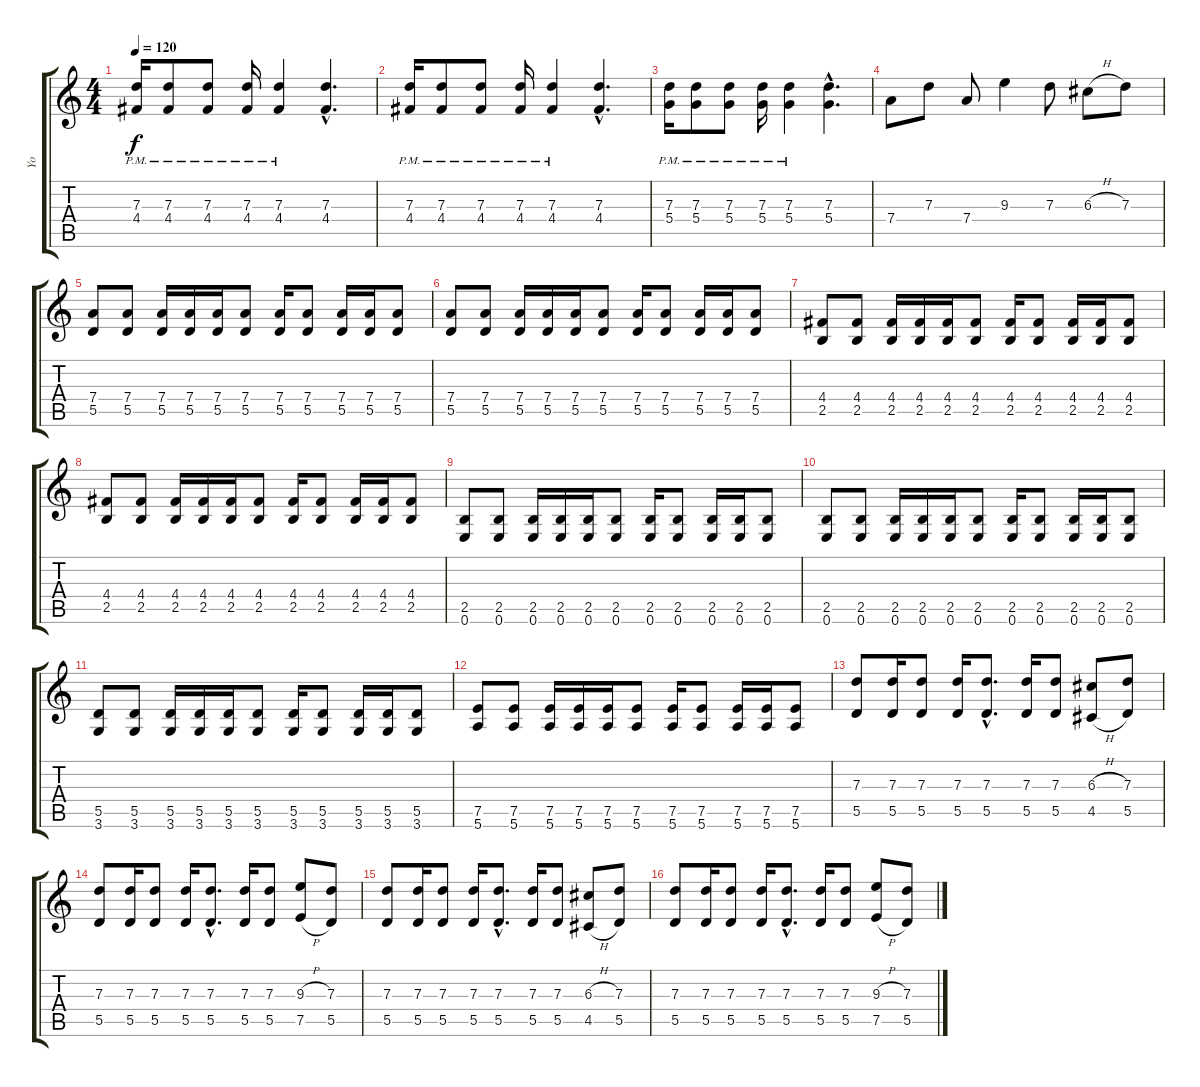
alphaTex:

\track ("Yo" "Yo") {instrument overdrivenguitar}
\staff {score tabs}
\tuning (E4 B3 G3 D3 A2 E2) {hide}
\ts (4 4)
\tempo 120
\clef g2
\ks c
(7.3 4.4{pm}).16{dy f} (7.3 4.4{pm}).8 (7.3 4.4{pm}).8 (7.3 4.4{pm}).16 (7.3 4.4{pm}).4 (7.3{hac} 4.4{hac}).4{d} |
(7.3 4.4{pm}).16 (7.3 4.4{pm}).8 (7.3 4.4{pm}).8 (7.3 4.4{pm}).16 (7.3 4.4{pm}).4 (7.3{hac} 4.4{hac}).4{d} |
(7.3 5.4{pm}).16 (7.3 5.4{pm}).8 (7.3 5.4{pm}).8 (7.3 5.4{pm}).16 (7.3 5.4{pm}).4 (7.3{hac} 5.4{hac}).4{d} |
7.4.8 7.3.8 7.4.8 9.3.4 7.3.8 6.3{h}.8 7.3.8 |
(7.4 5.5).8 (7.4 5.5).8 (7.4 5.5).16 (7.4 5.5).16 (7.4 5.5).16 (7.4 5.5).8 (7.4 5.5).16 (7.4 5.5).8 (7.4 5.5).16 (7.4 5.5).16 (7.4 5.5).8 |
(7.4 5.5).8 (7.4 5.5).8 (7.4 5.5).16 (7.4 5.5).16 (7.4 5.5).16 (7.4 5.5).8 (7.4 5.5).16 (7.4 5.5).8 (7.4 5.5).16 (7.4 5.5).16 (7.4 5.5).8 |
(4.4 2.5).8 (4.4 2.5).8 (4.4 2.5).16 (4.4 2.5).16 (4.4 2.5).16 (4.4 2.5).8 (4.4 2.5).16 (4.4 2.5).8 (4.4 2.5).16 (4.4 2.5).16 (4.4 2.5).8 |
(4.4 2.5).8 (4.4 2.5).8 (4.4 2.5).16 (4.4 2.5).16 (4.4 2.5).16 (4.4 2.5).8 (4.4 2.5).16 (4.4 2.5).8 (4.4 2.5).16 (4.4 2.5).16 (4.4 2.5).8 |
(2.5 0.6).8 (2.5 0.6).8 (2.5 0.6).16 (2.5 0.6).16 (2.5 0.6).16 (2.5 0.6).8 (2.5 0.6).16 (2.5 0.6).8 (2.5 0.6).16 (2.5 0.6).16 (2.5 0.6).8 |
(2.5 0.6).8 (2.5 0.6).8 (2.5 0.6).16 (2.5 0.6).16 (2.5 0.6).16 (2.5 0.6).8 (2.5 0.6).16 (2.5 0.6).8 (2.5 0.6).16 (2.5 0.6).16 (2.5 0.6).8 |
(5.5 3.6).8 (5.5 3.6).8 (5.5 3.6).16 (5.5 3.6).16 (5.5 3.6).16 (5.5 3.6).8 (5.5 3.6).16 (5.5 3.6).8 (5.5 3.6).16 (5.5 3.6).16 (5.5 3.6).8 |
(7.5 5.6).8 (7.5 5.6).8 (7.5 5.6).16 (7.5 5.6).16 (7.5 5.6).16 (7.5 5.6).8 (7.5 5.6).16 (7.5 5.6).8 (7.5 5.6).16 (7.5 5.6).16 (7.5 5.6).8 |
(7.3 5.5).8 (7.3 5.5).16 (7.3 5.5).8 (7.3 5.5).16 (7.3{hac} 5.5{hac}).8{d} (7.3 5.5).16 (7.3 5.5).8 (6.3{h} 4.5{h}).8 (7.3 5.5).8 |
(7.3 5.5).8 (7.3 5.5).16 (7.3 5.5).8 (7.3 5.5).16 (7.3{hac} 5.5{hac}).8{d} (7.3 5.5).16 (7.3 5.5).8 (9.3{h} 7.5{h}).8 (7.3 5.5).8 |
(7.3 5.5).8 (7.3 5.5).16 (7.3 5.5).8 (7.3 5.5).16 (7.3{hac} 5.5{hac}).8{d} (7.3 5.5).16 (7.3 5.5).8 (6.3{h} 4.5{h}).8 (7.3 5.5).8 |
(7.3 5.5).8 (7.3 5.5).16 (7.3 5.5).8 (7.3 5.5).16 (7.3{hac} 5.5{hac}).8{d} (7.3 5.5).16 (7.3 5.5).8 (9.3{h} 7.5{h}).8 (7.3 5.5).8
